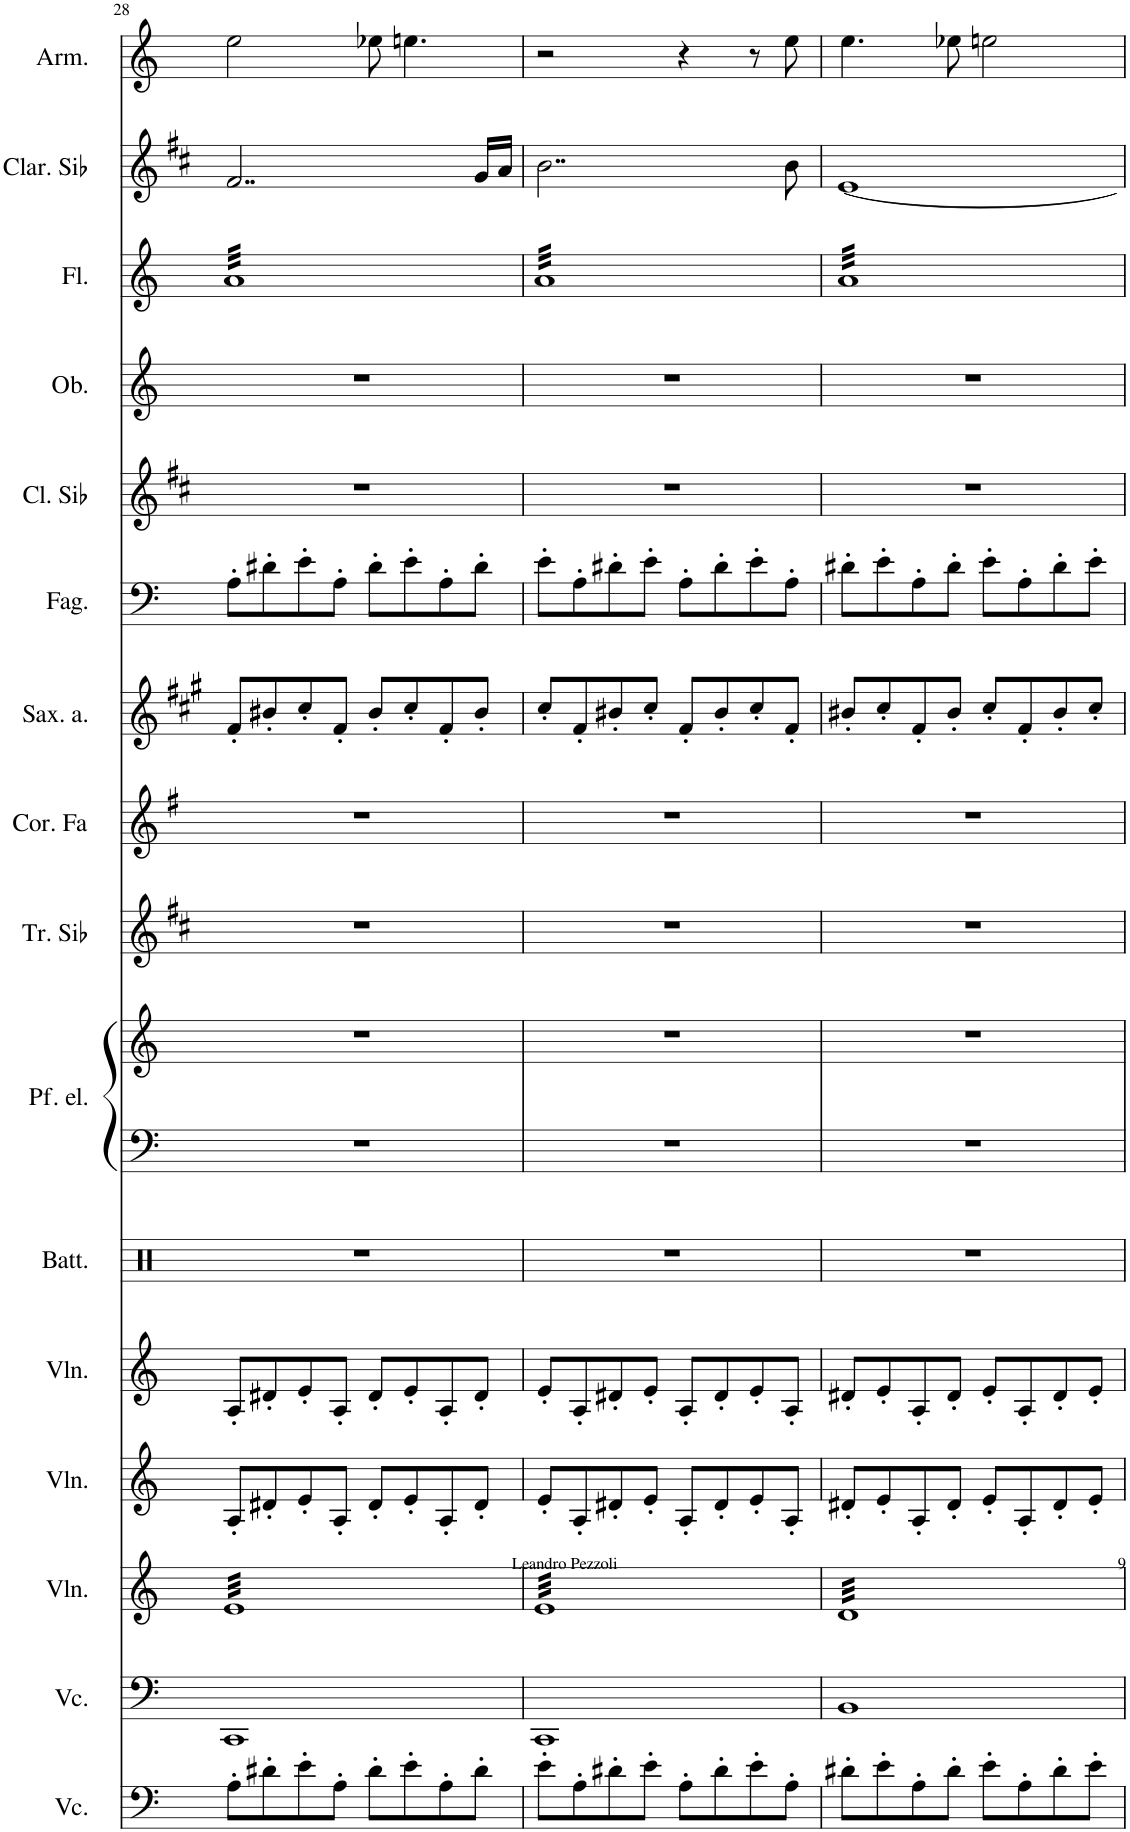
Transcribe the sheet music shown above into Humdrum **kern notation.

**kern	**kern	**kern	**kern	**kern	**kern	**kern	**kern	**kern	**kern	**kern	**kern	**kern	**kern	**kern	**kern	**kern
*part16	*part15	*part14	*part13	*part12	*part11	*part10	*part10	*part9	*part8	*part7	*part6	*part5	*part4	*part3	*part2	*part1
*staff17	*staff16	*staff15	*staff14	*staff13	*staff12	*staff11	*staff10	*staff9	*staff8	*staff7	*staff6	*staff5	*staff4	*staff3	*staff2	*staff1
*I"Violoncello	*I"Violoncello	*I"Violino	*I"Violino	*I"Violino	*I"Batteria	*I"Piano elettrico	*	*I"Tromba in Sib	*I"Corno in Fa	*I"Sassofono contralto	*I"Fagotto	*I"Clarinetto in Sib	*I"Oboe	*I"Flauto	*I"Clarinette en Sib	*I"Armonica
*I'Vc.	*I'Vc.	*I'Vln.	*I'Vln.	*I'Vln.	*I'Batt.	*	*	*I'Tr. Sib	*I'Cor. Fa	*	*I'Fag.	*I'Cl. Sib	*I'Ob.	*I'Fl.	*I'Clar. Sib	*I'Arm.
!!LO:PB:g=z
*clefF4	*clefF4	*clefG2	*clefG2	*clefG2	*clefX	*clefF4	*clefG2	*clefG2	*clefG2	*clefG2	*clefF4	*clefG2	*clefG2	*clefG2	*clefG2	*clefG2
*	*	*	*	*	*	*	*	*Trd1c2	*Trd4c7	*Trd5c9	*	*Trd1c2	*	*	*Trd1c2	*
*k[]	*k[]	*k[]	*k[]	*k[]	*k[]	*k[]	*k[]	*k[f#c#]	*k[f#]	*k[f#c#g#]	*k[]	*k[f#c#]	*k[]	*k[]	*k[f#c#]	*k[]
*M4/4	*M4/4	*M4/4	*M4/4	*M4/4	*M4/4	*M4/4	*M4/4	*M4/4	*M4/4	*M4/4	*M4/4	*M4/4	*M4/4	*M4/4	*M4/4	*M4/4
=28	=28	=28	=28	=28	=28	=28	=28	=28	=28	=28	=28	=28	=28	=28	=28	=28
*	*	*tremolo	*	*	*	*	*	*	*	*	*	*	*	*	*	*
*	*	*	*	*	*	*	*	*	*	*	*	*	*	*tremolo	*	*
8A'\L	1CC	32eLLL	8A'/L	8A'/L	1r	1r	1r	1r	1r	8f#'/L	8A'\L	1r	1r	32aLLL	2..f#/	2ee\
.	.	32e	.	.	.	.	.	.	.	.	.	.	.	32a	.	.
.	.	32e	.	.	.	.	.	.	.	.	.	.	.	32a	.	.
.	.	32e	.	.	.	.	.	.	.	.	.	.	.	32a	.	.
8d#X'\	.	32e	8d#X'/	8d#X'/	.	.	.	.	.	8b#X'/	8d#X'\	.	.	32a	.	.
.	.	32e	.	.	.	.	.	.	.	.	.	.	.	32a	.	.
.	.	32e	.	.	.	.	.	.	.	.	.	.	.	32a	.	.
.	.	32e	.	.	.	.	.	.	.	.	.	.	.	32a	.	.
8e'\	.	32e	8e'/	8e'/	.	.	.	.	.	8cc#'/	8e'\	.	.	32a	.	.
.	.	32e	.	.	.	.	.	.	.	.	.	.	.	32a	.	.
.	.	32e	.	.	.	.	.	.	.	.	.	.	.	32a	.	.
.	.	32e	.	.	.	.	.	.	.	.	.	.	.	32a	.	.
8A'\J	.	32e	8A'/J	8A'/J	.	.	.	.	.	8f#'/J	8A'\J	.	.	32a	.	.
.	.	32e	.	.	.	.	.	.	.	.	.	.	.	32a	.	.
.	.	32e	.	.	.	.	.	.	.	.	.	.	.	32a	.	.
.	.	32e	.	.	.	.	.	.	.	.	.	.	.	32a	.	.
8d#'\L	.	32e	8d#'/L	8d#'/L	.	.	.	.	.	8b#'/L	8d#'\L	.	.	32a	.	8ee-X\
.	.	32e	.	.	.	.	.	.	.	.	.	.	.	32a	.	.
.	.	32e	.	.	.	.	.	.	.	.	.	.	.	32a	.	.
.	.	32e	.	.	.	.	.	.	.	.	.	.	.	32a	.	.
8e'\	.	32e	8e'/	8e'/	.	.	.	.	.	8cc#'/	8e'\	.	.	32a	.	4.een\
.	.	32e	.	.	.	.	.	.	.	.	.	.	.	32a	.	.
.	.	32e	.	.	.	.	.	.	.	.	.	.	.	32a	.	.
.	.	32e	.	.	.	.	.	.	.	.	.	.	.	32a	.	.
8A'\	.	32e	8A'/	8A'/	.	.	.	.	.	8f#'/	8A'\	.	.	32a	.	.
.	.	32e	.	.	.	.	.	.	.	.	.	.	.	32a	.	.
.	.	32e	.	.	.	.	.	.	.	.	.	.	.	32a	.	.
.	.	32e	.	.	.	.	.	.	.	.	.	.	.	32a	.	.
8d#'\J	.	32e	8d#'/J	8d#'/J	.	.	.	.	.	8b#'/J	8d#'\J	.	.	32a	16g/LL	.
.	.	32e	.	.	.	.	.	.	.	.	.	.	.	32a	.	.
.	.	32e	.	.	.	.	.	.	.	.	.	.	.	32a	16a/JJ	.
.	.	32eJJJ	.	.	.	.	.	.	.	.	.	.	.	32aJJJ	.	.
=29	=29	=29	=29	=29	=29	=29	=29	=29	=29	=29	=29	=29	=29	=29	=29	=29
8e'\L	1CC	32eLLL	8e'/L	8e'/L	1r	1r	1r	1r	1r	8cc#'/L	8e'\L	1r	1r	32aLLL	2..b\	2r
.	.	32e	.	.	.	.	.	.	.	.	.	.	.	32a	.	.
.	.	32e	.	.	.	.	.	.	.	.	.	.	.	32a	.	.
.	.	32e	.	.	.	.	.	.	.	.	.	.	.	32a	.	.
8A'\	.	32e	8A'/	8A'/	.	.	.	.	.	8f#'/	8A'\	.	.	32a	.	.
.	.	32e	.	.	.	.	.	.	.	.	.	.	.	32a	.	.
.	.	32e	.	.	.	.	.	.	.	.	.	.	.	32a	.	.
.	.	32e	.	.	.	.	.	.	.	.	.	.	.	32a	.	.
8d#X'\	.	32e	8d#X'/	8d#X'/	.	.	.	.	.	8b#X'/	8d#X'\	.	.	32a	.	.
.	.	32e	.	.	.	.	.	.	.	.	.	.	.	32a	.	.
.	.	32e	.	.	.	.	.	.	.	.	.	.	.	32a	.	.
.	.	32e	.	.	.	.	.	.	.	.	.	.	.	32a	.	.
8e'\J	.	32e	8e'/J	8e'/J	.	.	.	.	.	8cc#'/J	8e'\J	.	.	32a	.	.
.	.	32e	.	.	.	.	.	.	.	.	.	.	.	32a	.	.
.	.	32e	.	.	.	.	.	.	.	.	.	.	.	32a	.	.
.	.	32e	.	.	.	.	.	.	.	.	.	.	.	32a	.	.
8A'\L	.	32e	8A'/L	8A'/L	.	.	.	.	.	8f#'/L	8A'\L	.	.	32a	.	4r
.	.	32e	.	.	.	.	.	.	.	.	.	.	.	32a	.	.
.	.	32e	.	.	.	.	.	.	.	.	.	.	.	32a	.	.
.	.	32e	.	.	.	.	.	.	.	.	.	.	.	32a	.	.
8d#'\	.	32e	8d#'/	8d#'/	.	.	.	.	.	8b#'/	8d#'\	.	.	32a	.	.
.	.	32e	.	.	.	.	.	.	.	.	.	.	.	32a	.	.
.	.	32e	.	.	.	.	.	.	.	.	.	.	.	32a	.	.
.	.	32e	.	.	.	.	.	.	.	.	.	.	.	32a	.	.
8e'\	.	32e	8e'/	8e'/	.	.	.	.	.	8cc#'/	8e'\	.	.	32a	.	8r
.	.	32e	.	.	.	.	.	.	.	.	.	.	.	32a	.	.
.	.	32e	.	.	.	.	.	.	.	.	.	.	.	32a	.	.
.	.	32e	.	.	.	.	.	.	.	.	.	.	.	32a	.	.
8A'\J	.	32e	8A'/J	8A'/J	.	.	.	.	.	8f#'/J	8A'\J	.	.	32a	8b\	8ee\
.	.	32e	.	.	.	.	.	.	.	.	.	.	.	32a	.	.
.	.	32e	.	.	.	.	.	.	.	.	.	.	.	32a	.	.
.	.	32eJJJ	.	.	.	.	.	.	.	.	.	.	.	32aJJJ	.	.
=30	=30	=30	=30	=30	=30	=30	=30	=30	=30	=30	=30	=30	=30	=30	=30	=30
8d#X'\L	1BB	32dLLL	8d#X'/L	8d#X'/L	1r	1r	1r	1r	1r	8b#X'/L	8d#X'\L	1r	1r	32aLLL	[1e	4.ee\
.	.	32d	.	.	.	.	.	.	.	.	.	.	.	32a	.	.
.	.	32d	.	.	.	.	.	.	.	.	.	.	.	32a	.	.
.	.	32d	.	.	.	.	.	.	.	.	.	.	.	32a	.	.
8e'\	.	32d	8e'/	8e'/	.	.	.	.	.	8cc#'/	8e'\	.	.	32a	.	.
.	.	32d	.	.	.	.	.	.	.	.	.	.	.	32a	.	.
.	.	32d	.	.	.	.	.	.	.	.	.	.	.	32a	.	.
.	.	32d	.	.	.	.	.	.	.	.	.	.	.	32a	.	.
8A'\	.	32d	8A'/	8A'/	.	.	.	.	.	8f#'/	8A'\	.	.	32a	.	.
.	.	32d	.	.	.	.	.	.	.	.	.	.	.	32a	.	.
.	.	32d	.	.	.	.	.	.	.	.	.	.	.	32a	.	.
.	.	32d	.	.	.	.	.	.	.	.	.	.	.	32a	.	.
8d#'\J	.	32d	8d#'/J	8d#'/J	.	.	.	.	.	8b#'/J	8d#'\J	.	.	32a	.	8ee-X\
.	.	32d	.	.	.	.	.	.	.	.	.	.	.	32a	.	.
.	.	32d	.	.	.	.	.	.	.	.	.	.	.	32a	.	.
.	.	32d	.	.	.	.	.	.	.	.	.	.	.	32a	.	.
8e'\L	.	32d	8e'/L	8e'/L	.	.	.	.	.	8cc#'/L	8e'\L	.	.	32a	.	2een\
.	.	32d	.	.	.	.	.	.	.	.	.	.	.	32a	.	.
.	.	32d	.	.	.	.	.	.	.	.	.	.	.	32a	.	.
.	.	32d	.	.	.	.	.	.	.	.	.	.	.	32a	.	.
8A'\	.	32d	8A'/	8A'/	.	.	.	.	.	8f#'/	8A'\	.	.	32a	.	.
.	.	32d	.	.	.	.	.	.	.	.	.	.	.	32a	.	.
.	.	32d	.	.	.	.	.	.	.	.	.	.	.	32a	.	.
.	.	32d	.	.	.	.	.	.	.	.	.	.	.	32a	.	.
8d#'\	.	32d	8d#'/	8d#'/	.	.	.	.	.	8b#'/	8d#'\	.	.	32a	.	.
.	.	32d	.	.	.	.	.	.	.	.	.	.	.	32a	.	.
.	.	32d	.	.	.	.	.	.	.	.	.	.	.	32a	.	.
.	.	32d	.	.	.	.	.	.	.	.	.	.	.	32a	.	.
8e'\J	.	32d	8e'/J	8e'/J	.	.	.	.	.	8cc#'/J	8e'\J	.	.	32a	.	.
.	.	32d	.	.	.	.	.	.	.	.	.	.	.	32a	.	.
.	.	32d	.	.	.	.	.	.	.	.	.	.	.	32a	.	.
.	.	32dJJJ	.	.	.	.	.	.	.	.	.	.	.	32aJJJ	.	.
*	*	*	*	*	*	*	*	*	*	*	*	*	*	*Xtremolo	*	*
*	*	*Xtremolo	*	*	*	*	*	*	*	*	*	*	*	*	*	*
=	=	=	=	=	=	=	=	=	=	=	=	=	=	=	=	=
*-	*-	*-	*-	*-	*-	*-	*-	*-	*-	*-	*-	*-	*-	*-	*-	*-
